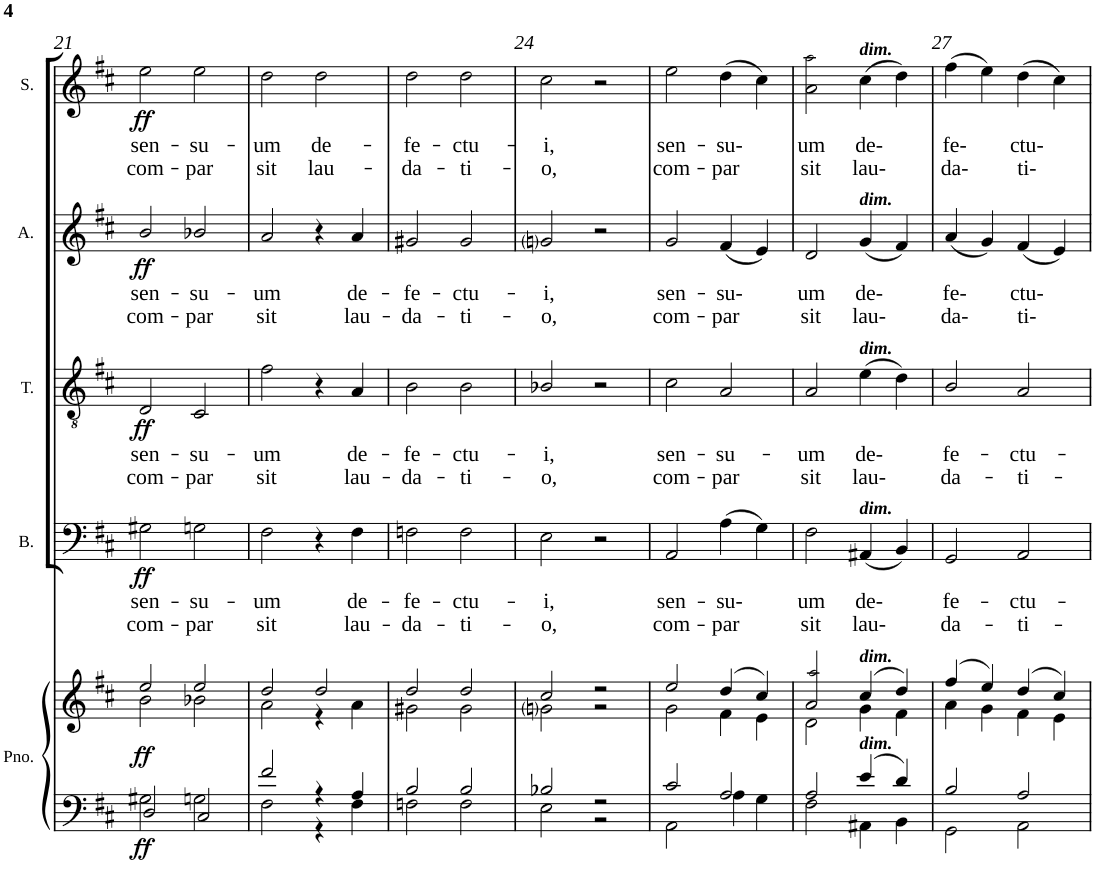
**kern	**kern	**dynam	**kern	**text	**text	**dynam	**kern	**text	**text	**dynam	**kern	**text	**text	**dynam	**kern	**text	**text	**dynam
*part5	*part5	*part5	*part4	*part4	*part4	*part4	*part3	*part3	*part3	*part3	*part2	*part2	*part2	*part2	*part1	*part1	*part1	*part1
*staff6	*staff5	*staff5/6	*staff4	*staff4	*staff4	*staff4	*staff3	*staff3	*staff3	*staff3	*staff2	*staff2	*staff2	*staff2	*staff1	*staff1	*staff1	*staff1
*I"Piano	*	*	*I"Bass	*	*	*	*I"Tenor	*	*	*	*I"Alto	*	*	*	*I"Soprano	*	*	*
*I'Pno.	*	*	*I'B.	*	*	*	*I'T.	*	*	*	*I'A.	*	*	*	*I'S.	*	*	*
!!LO:PB:g=z
*clefF4	*clefG2	*	*clefF4	*	*	*	*clefGv2	*	*	*	*clefG2	*	*	*	*clefG2	*	*	*
*k[f#c#]	*k[f#c#]	*	*k[f#c#]	*	*	*	*k[f#c#]	*	*	*	*k[f#c#]	*	*	*	*k[f#c#]	*	*	*
*D:	*D:	*	*D:	*	*	*	*D:	*	*	*	*D:	*	*	*	*D:	*	*	*
*M2/2	*M2/2	*	*M2/2	*	*	*	*M2/2	*	*	*	*M2/2	*	*	*	*M2/2	*	*	*
*met(c|)	*met(c|)	*	*met(c|)	*	*	*	*met(c|)	*	*	*	*met(c|)	*	*	*	*met(c|)	*	*	*
=21	=21	=21	=21	=21	=21	=21	=21	=21	=21	=21	=21	=21	=21	=21	=21	=21	=21	=21
*^	*^	*	*	*	*	*	*	*	*	*	*	*	*	*	*	*	*	*
!	!	!	!	!LO:DY:b=2	!	!LO:LY:b	!LO:LY:b	!	!	!LO:LY:b	!LO:LY:b	!	!	!LO:LY:b	!LO:LY:b	!	!	!LO:LY:b	!LO:LY:b	!
!	!	!	!	!LO:DY:n=1:b	!	!	!	!LO:DY:b	!	!	!	!LO:DY:b	!	!	!	!LO:DY:b	!	!	!	!LO:DY:b
2D/	2G#X\	2ee/	2b\	ff ff	2G#X\	sen-	-com-	ff	2D/	sen-	-com-	ff	2b/	sen-	-com-	ff	2ee\	sen-	-com-	ff
!	!	!	!	!	!	!LO:LY:b	!LO:LY:b	!	!	!LO:LY:b	!LO:LY:b	!	!	!LO:LY:b	!LO:LY:b	!	!	!LO:LY:b	!LO:LY:b	!
2C#/	2Gn\	2ee/	2b-X\	.	2Gn\	-su-	-par	.	2C#/	-su-	-par	.	2b-X/	-su-	-par	.	2ee\	-su-	-par	.
=22	=22	=22	=22	=22	=22	=22	=22	=22	=22	=22	=22	=22	=22	=22	=22	=22	=22	=22	=22	=22
!	!	!	!	!	!	!LO:LY:b	!LO:LY:b	!	!	!LO:LY:b	!LO:LY:b	!	!	!LO:LY:b	!LO:LY:b	!	!	!LO:LY:b	!LO:LY:b	!
2f#/	2F#\	2dd/	2a\	.	2F#\	um	sit	.	2f#\	um	sit	.	2a/	um	sit	.	2dd\	um	sit	.
!	!	!	!	!	!	!	!	!	!	!	!	!	!	!	!	!	!	!LO:LY:b	!LO:LY:b	!
4r	4r	2dd/	4r	.	4r	.	.	.	4r	.	.	.	4r	.	.	.	2dd\	de-	-lau-	.
!	!	!	!	!	!	!LO:LY:b	!LO:LY:b	!	!	!LO:LY:b	!LO:LY:b	!	!	!LO:LY:b	!LO:LY:b	!	!	!	!	!
4A/	4F#\	.	4a\	.	4F#\	de-	-lau-	.	4A/	de-	-lau-	.	4a/	de-	-lau-	.	.	.	.	.
=23	=23	=23	=23	=23	=23	=23	=23	=23	=23	=23	=23	=23	=23	=23	=23	=23	=23	=23	=23	=23
!	!	!	!	!	!	!LO:LY:b	!LO:LY:b	!	!	!LO:LY:b	!LO:LY:b	!	!	!LO:LY:b	!LO:LY:b	!	!	!LO:LY:b	!LO:LY:b	!
2B/	2Fn\	2dd/	2g#X\	.	2Fn\	-fe-	-da-	.	2B\	-fe-	-da-	.	2g#X/	-fe-	-da-	.	2dd\	-fe-	-da-	.
!	!	!	!	!	!	!LO:LY:b	!LO:LY:b	!	!	!LO:LY:b	!LO:LY:b	!	!	!LO:LY:b	!LO:LY:b	!	!	!LO:LY:b	!LO:LY:b	!
2B/	2F\	2dd/	2g#\	.	2F\	-ctu-	-ti-	.	2B\	-ctu-	-ti-	.	2g#/	-ctu-	-ti-	.	2dd\	-ctu-	-ti-	.
=24	=24	=24	=24	=24	=24	=24	=24	=24	=24	=24	=24	=24	=24	=24	=24	=24	=24	=24	=24	=24
!	!	!	!	!	!	!LO:LY:b	!LO:LY:b	!	!	!LO:LY:b	!LO:LY:b	!	!	!LO:LY:b	!LO:LY:b	!	!	!LO:LY:b	!LO:LY:b	!
2B-X/	2E\	2cc#/	2gni\	.	2E\	-i,	o,	.	2B-X/	-i,	o,	.	2gni/	-i,	o,	.	2cc#\	-i,	o,	.
2r	2r	2r	2r	.	2r	.	.	.	2r	.	.	.	2r	.	.	.	2r	.	.	.
=25	=25	=25	=25	=25	=25	=25	=25	=25	=25	=25	=25	=25	=25	=25	=25	=25	=25	=25	=25	=25
!	!	!	!	!	!	!LO:LY:b	!LO:LY:b	!	!	!LO:LY:b	!LO:LY:b	!	!	!LO:LY:b	!LO:LY:b	!	!	!LO:LY:b	!LO:LY:b	!
2c#/	2AA\	2ee/	2g\	.	2AA/	sen-	-com-	.	2c#\	sen-	-com-	.	2g/	sen-	-com-	.	2ee\	sen-	-com-	.
!	!	!	!	!	!	!LO:LY:b	!LO:LY:b	!	!	!LO:LY:b	!LO:LY:b	!	!	!LO:LY:b	!LO:LY:b	!	!	!LO:LY:b	!LO:LY:b	!
2A/	4A\	(>4dd/	4f#\	.	(>4A\	-su-	par	.	2A/	-su-	-par	.	(<4f#/	-su-	par	.	(>4dd\	-su-	par	.
.	4G\	4cc#/)	4e\	.	4G\)	.	.	.	.	.	.	.	4e/)	.	.	.	4cc#\)	.	.	.
=26	=26	=26	=26	=26	=26	=26	=26	=26	=26	=26	=26	=26	=26	=26	=26	=26	=26	=26	=26	=26
!	!	!	!	!	!	!LO:LY:b	!LO:LY:b	!	!	!LO:LY:b	!LO:LY:b	!	!	!LO:LY:b	!LO:LY:b	!	!	!LO:LY:b	!LO:LY:b	!
2A/	2F#\	2a/ 2aa!/	2d\	.	2F#\	um	sit	.	2A/	um	sit	.	2d/	um	sit	.	2a\ 2aa!\	um	sit	.
!	!	!	!	!	!	!	!	!	!	!	!	!	!	!	!	!	!LO:TX:a:Bi:t=dim.	!	!	!
!	!	!	!	!	!	!	!	!	!	!	!	!	!LO:TX:a:Bi:t=dim.	!	!	!	!	!	!	!
!	!	!	!	!	!	!	!	!	!LO:TX:a:Bi:t=dim.	!	!	!	!	!	!	!	!	!	!	!
!	!	!	!	!	!LO:TX:a:Bi:t=dim.	!	!	!	!	!	!	!	!	!	!	!	!	!	!	!
!	!	!LO:TX:a:Bi:t=dim.	!	!	!	!	!	!	!	!	!	!	!	!	!	!	!	!	!	!
!LO:TX:a:Bi:t=dim.	!	!	!	!	!	!	!	!	!	!	!	!	!	!	!	!	!	!	!	!
!	!	!	!	!	!	!LO:LY:b	!LO:LY:b	!	!	!LO:LY:b	!LO:LY:b	!	!	!LO:LY:b	!LO:LY:b	!	!	!LO:LY:b	!LO:LY:b	!
4e/	4AA#X\	(>4cc#/	4g\	.	(<4AA#X/	de-	lau-	.	(>4e\	de-	lau-	.	(<4g/	de-	lau-	.	(>4cc#\	de-	lau-	.
4d/	4BB\	4dd/)	4f#\	.	4BB/)	.	.	.	4d\)	.	.	.	4f#/)	.	.	.	4dd\)	.	.	.
=27	=27	=27	=27	=27	=27	=27	=27	=27	=27	=27	=27	=27	=27	=27	=27	=27	=27	=27	=27	=27
!	!	!	!	!	!	!LO:LY:b	!LO:LY:b	!	!	!LO:LY:b	!LO:LY:b	!	!	!LO:LY:b	!LO:LY:b	!	!	!LO:LY:b	!LO:LY:b	!
2B/	2GG\	(>4ff#/	4a\	.	2GG/	fe-	-da-	.	2B/	fe-	-da-	.	(<4a/	fe-	da-	.	(>4ff#\	fe-	da-	.
.	.	4ee/)	4g\	.	.	.	.	.	.	.	.	.	4g/)	.	.	.	4ee\)	.	.	.
!	!	!	!	!	!	!LO:LY:b	!LO:LY:b	!	!	!LO:LY:b	!LO:LY:b	!	!	!LO:LY:b	!LO:LY:b	!	!	!LO:LY:b	!LO:LY:b	!
2A/	2AA\	(>4dd/	4f#\	.	2AA/	-ctu-	-ti-	.	2A/	-ctu-	-ti-	.	(<4f#/	ctu-	ti-	.	(>4dd\	ctu-	ti-	.
.	.	4cc#/)	4e\	.	.	.	.	.	.	.	.	.	4e/)	.	.	.	4cc#\)	.	.	.
*v	*v	*	*	*	*	*	*	*	*	*	*	*	*	*	*	*	*	*	*	*
*	*v	*v	*	*	*	*	*	*	*	*	*	*	*	*	*	*	*	*	*
=	=	=	=	=	=	=	=	=	=	=	=	=	=	=	=	=	=	=
*-	*-	*-	*-	*-	*-	*-	*-	*-	*-	*-	*-	*-	*-	*-	*-	*-	*-	*-
